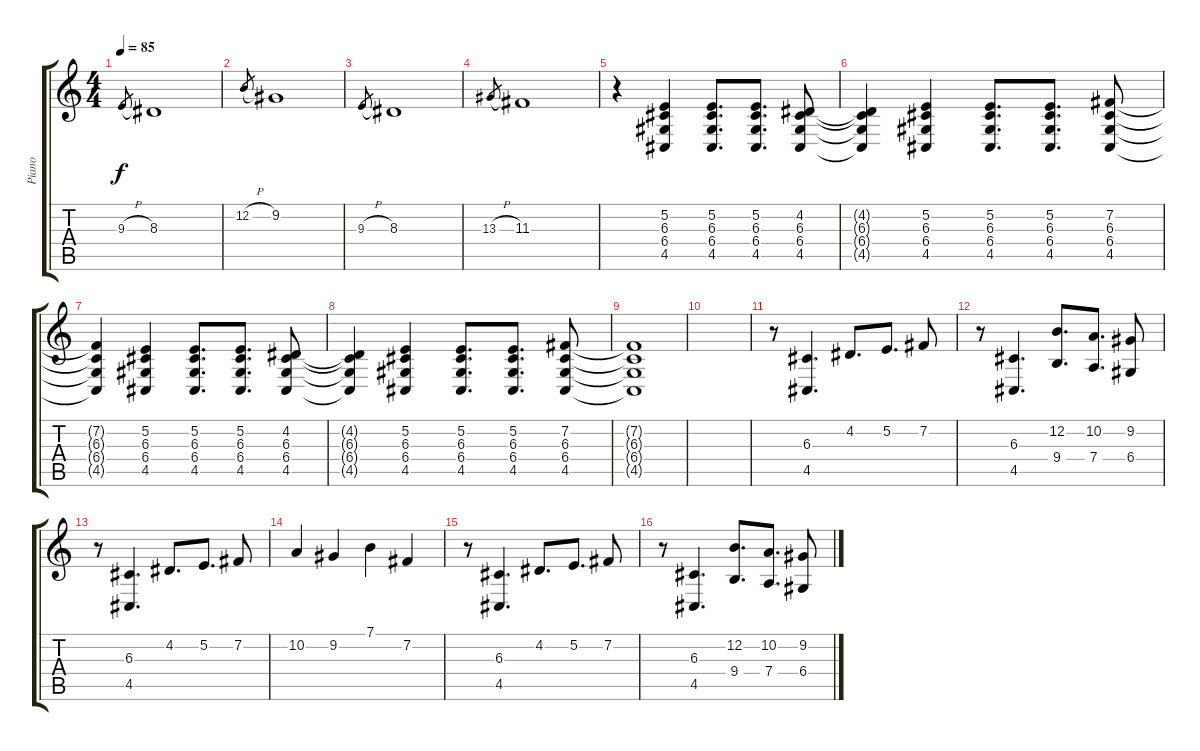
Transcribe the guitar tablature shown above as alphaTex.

\track ("Piano" "Piano") {instrument acousticgrandpiano}
\staff {score tabs}
\tuning (E4 B3 G3 D3 A2 E2) {hide}
\ts (4 4)
\tempo 85
\clef g2
\ks c
9.3{h}.8{gr dy f} 8.3.1{volume 16 balance 6 instrument acousticgrandpiano} |
12.2{h}.8{gr} 9.2.1 |
9.3{h}.8{gr} 8.3.1 |
13.3{h}.8{gr} 11.3.1 |
r.4{volume 9 balance 12 instrument electricpiano2} (5.2 6.3 6.4 4.5).4 (5.2 6.3 6.4 4.5).8{d} (5.2 6.3 6.4 4.5).8{d} (4.2 6.3 6.4 4.5).8 |
(4.2{t} 6.3{t} 6.4{t} 4.5{t}).4 (5.2 6.3 6.4 4.5).4 (5.2 6.3 6.4 4.5).8{d} (5.2 6.3 6.4 4.5).8{d} (7.2 6.3 6.4 4.5).8 |
(7.2{t} 6.3{t} 6.4{t} 4.5{t}).4 (5.2 6.3 6.4 4.5).4 (5.2 6.3 6.4 4.5).8{d} (5.2 6.3 6.4 4.5).8{d} (4.2 6.3 6.4 4.5).8 |
(4.2{t} 6.3{t} 6.4{t} 4.5{t}).4 (5.2 6.3 6.4 4.5).4 (5.2 6.3 6.4 4.5).8{d} (5.2 6.3 6.4 4.5).8{d} (7.2 6.3 6.4 4.5).8 |
(7.2{t} 6.3{t} 6.4{t} 4.5{t}).1 |
|
r.8{volume 16 balance 6 instrument acousticgrandpiano} (6.3 4.5).4{d} 4.2.8{d} 5.2.8{d} 7.2.8 |
r.8 (6.3 4.5).4{d} (12.2 9.4).8{d} (10.2 7.4).8{d} (9.2 6.4).8 |
r.8 (6.3 4.5).4{d} 4.2.8{d} 5.2.8{d} 7.2.8 |
10.2.4 9.2.4 7.1.4 7.2.4 |
r.8 (6.3 4.5).4{d} 4.2.8{d} 5.2.8{d} 7.2.8 |
r.8 (6.3 4.5).4{d} (12.2 9.4).8{d} (10.2 7.4).8{d} (9.2 6.4).8
